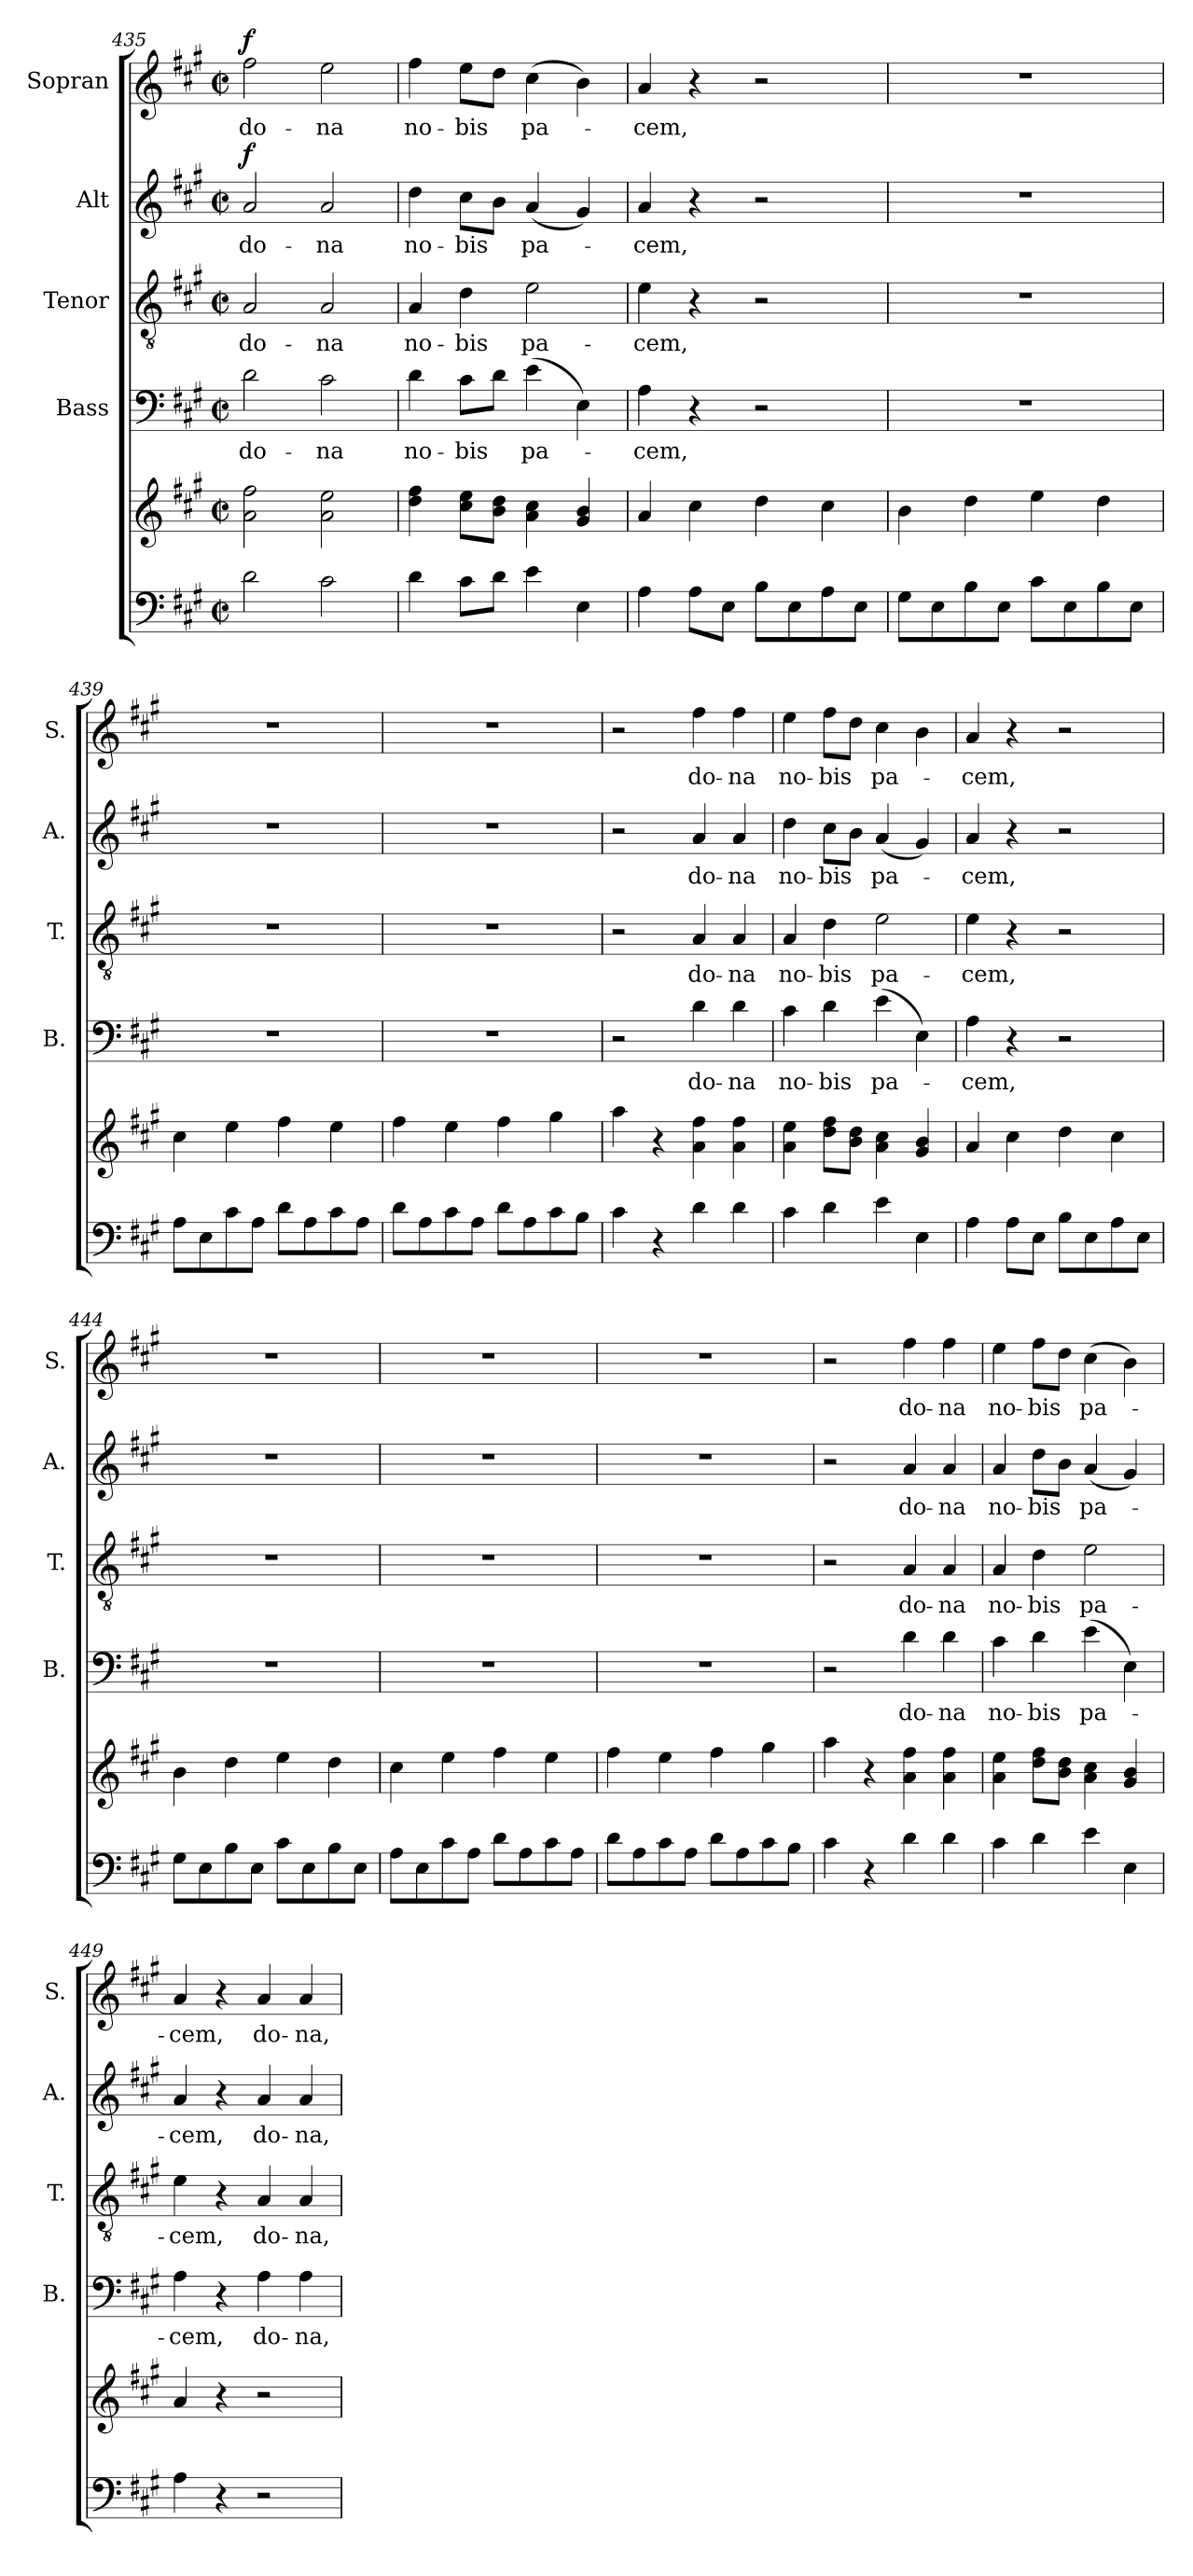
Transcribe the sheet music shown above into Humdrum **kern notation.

**kern	**kern	**kern	**text	**kern	**text	**kern	**text	**dynam	**kern	**text	**dynam
*part5	*part5	*part4	*part4	*part3	*part3	*part2	*part2	*part2	*part1	*part1	*part1
*staff6	*staff5	*staff4	*staff4	*staff3	*staff3	*staff2	*staff2	*staff2	*staff1	*staff1	*staff1
*	*	*I"Bass	*	*I"Tenor	*	*I"Alt	*	*	*I"Sopran	*	*
*	*	*I'B.	*	*I'T.	*	*I'A.	*	*	*I'S.	*	*
*clefF4	*clefG2	*clefF4	*	*clefGv2	*	*clefG2	*	*	*clefG2	*	*
*k[f#c#g#]	*k[f#c#g#]	*k[f#c#g#]	*	*k[f#c#g#]	*	*k[f#c#g#]	*	*	*k[f#c#g#]	*	*
*A:	*A:	*A:	*	*A:	*	*A:	*	*	*A:	*	*
*M2/2	*M2/2	*M2/2	*	*M2/2	*	*M2/2	*	*	*M2/2	*	*
*met(c|)	*met(c|)	*met(c|)	*	*met(c|)	*	*met(c|)	*	*	*met(c|)	*	*
=435	=435	=435	=435	=435	=435	=435	=435	=435	=435	=435	=435
!	!	!	!LO:LY:b	!	!LO:LY:b	!	!LO:LY:b	!LO:DY:a	!	!LO:LY:b	!LO:DY:a
2d\	2a\ 2ff#\	2d\	do-	2A/	do-	2a/	do-	f	2ff#\	do-	f
!	!	!	!LO:LY:b	!	!LO:LY:b	!	!LO:LY:b	!	!	!LO:LY:b	!
2c#\	2a\ 2ee\	2c#\	-na	2A/	-na	2a/	-na	.	2ee\	-na	.
=436	=436	=436	=436	=436	=436	=436	=436	=436	=436	=436	=436
!	!	!	!LO:LY:b	!	!LO:LY:b	!	!LO:LY:b	!	!	!LO:LY:b	!
4d\	4dd\ 4ff#\	4d\	no-	4A/	no-	4dd\	no-	.	4ff#\	no-	.
!	!	!	!LO:LY:b	!	!LO:LY:b	!	!LO:LY:b	!	!	!LO:LY:b	!
8c#\L	8cc#\ 8ee\L	8c#\L	-bis	4d\	-bis	8cc#\L	-bis	.	8ee\L	-bis	.
8d\J	8b\ 8dd\J	8d\J	.	.	.	8b\J	.	.	8dd\J	.	.
!	!	!	!LO:LY:b	!	!LO:LY:b	!	!LO:LY:b	!	!	!LO:LY:b	!
4e\	4a\ 4cc#\	(>4e\	pa-	2e\	pa-	(<4a/	pa-	.	(>4cc#\	pa-	.
4E\	4g#/ 4b/	4E\)	.	.	.	4g#/)	.	.	4b\)	.	.
=437	=437	=437	=437	=437	=437	=437	=437	=437	=437	=437	=437
!	!	!	!LO:LY:b	!	!LO:LY:b	!	!LO:LY:b	!	!	!LO:LY:b	!
4A\	4a/	4A\	-cem,	4e\	-cem,	4a/	-cem,	.	4a/	-cem,	.
8A\L	4cc#\	4r	.	4r	.	4r	.	.	4r	.	.
8E\J	.	.	.	.	.	.	.	.	.	.	.
8B\L	4dd\	2r	.	2r	.	2r	.	.	2r	.	.
8E\	.	.	.	.	.	.	.	.	.	.	.
8A\	4cc#\	.	.	.	.	.	.	.	.	.	.
8E\J	.	.	.	.	.	.	.	.	.	.	.
=438	=438	=438	=438	=438	=438	=438	=438	=438	=438	=438	=438
8G#\L	4b\	1r	.	1r	.	1r	.	.	1r	.	.
8E\	.	.	.	.	.	.	.	.	.	.	.
8B\	4dd\	.	.	.	.	.	.	.	.	.	.
8E\J	.	.	.	.	.	.	.	.	.	.	.
8c#\L	4ee\	.	.	.	.	.	.	.	.	.	.
8E\	.	.	.	.	.	.	.	.	.	.	.
8B\	4dd\	.	.	.	.	.	.	.	.	.	.
8E\J	.	.	.	.	.	.	.	.	.	.	.
!!LO:LB:g=z
=439	=439	=439	=439	=439	=439	=439	=439	=439	=439	=439	=439
8A\L	4cc#\	1r	.	1r	.	1r	.	.	1r	.	.
8E\	.	.	.	.	.	.	.	.	.	.	.
8c#\	4ee\	.	.	.	.	.	.	.	.	.	.
8A\J	.	.	.	.	.	.	.	.	.	.	.
8d\L	4ff#\	.	.	.	.	.	.	.	.	.	.
8A\	.	.	.	.	.	.	.	.	.	.	.
8c#\	4ee\	.	.	.	.	.	.	.	.	.	.
8A\J	.	.	.	.	.	.	.	.	.	.	.
=440	=440	=440	=440	=440	=440	=440	=440	=440	=440	=440	=440
8d\L	4ff#\	1r	.	1r	.	1r	.	.	1r	.	.
8A\	.	.	.	.	.	.	.	.	.	.	.
8c#\	4ee\	.	.	.	.	.	.	.	.	.	.
8A\J	.	.	.	.	.	.	.	.	.	.	.
8d\L	4ff#\	.	.	.	.	.	.	.	.	.	.
8A\	.	.	.	.	.	.	.	.	.	.	.
8c#\	4gg#\	.	.	.	.	.	.	.	.	.	.
8B\J	.	.	.	.	.	.	.	.	.	.	.
=441	=441	=441	=441	=441	=441	=441	=441	=441	=441	=441	=441
4c#\	4aa\	2r	.	2r	.	2r	.	.	2r	.	.
4r	4r	.	.	.	.	.	.	.	.	.	.
!	!	!	!LO:LY:b	!	!LO:LY:b	!	!LO:LY:b	!	!	!LO:LY:b	!
4d\	4a\ 4ff#\	4d\	do-	4A/	do-	4a/	do-	.	4ff#\	do-	.
!	!	!	!LO:LY:b	!	!LO:LY:b	!	!LO:LY:b	!	!	!LO:LY:b	!
4d\	4a\ 4ff#\	4d\	-na	4A/	-na	4a/	-na	.	4ff#\	-na	.
=442	=442	=442	=442	=442	=442	=442	=442	=442	=442	=442	=442
!	!	!	!LO:LY:b	!	!LO:LY:b	!	!LO:LY:b	!	!	!LO:LY:b	!
4c#\	4a\ 4ee\	4c#\	no-	4A/	no-	4dd\	no-	.	4ee\	no-	.
!	!	!	!LO:LY:b	!	!LO:LY:b	!	!LO:LY:b	!	!	!LO:LY:b	!
4d\	8dd\ 8ff#\L	4d\	-bis	4d\	-bis	8cc#\L	-bis	.	8ff#\L	-bis	.
.	8b\ 8dd\J	.	.	.	.	8b\J	.	.	8dd\J	.	.
!	!	!	!LO:LY:b	!	!LO:LY:b	!	!LO:LY:b	!	!	!LO:LY:b	!
4e\	4a\ 4cc#\	(>4e\	pa-	2e\	pa-	(<4a/	pa-	.	(>4cc#\	pa-	.
4E\	4g#/ 4b/	4E\)	.	.	.	4g#/)	.	.	4b\	.	.
=443	=443	=443	=443	=443	=443	=443	=443	=443	=443	=443	=443
!	!	!	!LO:LY:b	!	!LO:LY:b	!	!LO:LY:b	!	!	!LO:LY:b	!
4A\	4a/	4A\	-cem,	4e\	-cem,	4a/	-cem,	.	4a/	-cem,	.
8A\L	4cc#\	4r	.	4r	.	4r	.	.	4r	.	.
8E\J	.	.	.	.	.	.	.	.	.	.	.
8B\L	4dd\	2r	.	2r	.	2r	.	.	2r	.	.
8E\	.	.	.	.	.	.	.	.	.	.	.
8A\	4cc#\	.	.	.	.	.	.	.	.	.	.
8E\J	.	.	.	.	.	.	.	.	.	.	.
!!LO:PB:g=z
=444	=444	=444	=444	=444	=444	=444	=444	=444	=444	=444	=444
8G#\L	4b\	1r	.	1r	.	1r	.	.	1r	.	.
8E\	.	.	.	.	.	.	.	.	.	.	.
8B\	4dd\	.	.	.	.	.	.	.	.	.	.
8E\J	.	.	.	.	.	.	.	.	.	.	.
8c#\L	4ee\	.	.	.	.	.	.	.	.	.	.
8E\	.	.	.	.	.	.	.	.	.	.	.
8B\	4dd\	.	.	.	.	.	.	.	.	.	.
8E\J	.	.	.	.	.	.	.	.	.	.	.
=445	=445	=445	=445	=445	=445	=445	=445	=445	=445	=445	=445
8A\L	4cc#\	1r	.	1r	.	1r	.	.	1r	.	.
8E\	.	.	.	.	.	.	.	.	.	.	.
8c#\	4ee\	.	.	.	.	.	.	.	.	.	.
8A\J	.	.	.	.	.	.	.	.	.	.	.
8d\L	4ff#\	.	.	.	.	.	.	.	.	.	.
8A\	.	.	.	.	.	.	.	.	.	.	.
8c#\	4ee\	.	.	.	.	.	.	.	.	.	.
8A\J	.	.	.	.	.	.	.	.	.	.	.
=446	=446	=446	=446	=446	=446	=446	=446	=446	=446	=446	=446
8d\L	4ff#\	1r	.	1r	.	1r	.	.	1r	.	.
8A\	.	.	.	.	.	.	.	.	.	.	.
8c#\	4ee\	.	.	.	.	.	.	.	.	.	.
8A\J	.	.	.	.	.	.	.	.	.	.	.
8d\L	4ff#\	.	.	.	.	.	.	.	.	.	.
8A\	.	.	.	.	.	.	.	.	.	.	.
8c#\	4gg#\	.	.	.	.	.	.	.	.	.	.
8B\J	.	.	.	.	.	.	.	.	.	.	.
=447	=447	=447	=447	=447	=447	=447	=447	=447	=447	=447	=447
4c#\	4aa\	2r	.	2r	.	2r	.	.	2r	.	.
4r	4r	.	.	.	.	.	.	.	.	.	.
!	!	!	!LO:LY:b	!	!LO:LY:b	!	!LO:LY:b	!	!	!LO:LY:b	!
4d\	4a\ 4ff#\	4d\	do-	4A/	do-	4a/	do-	.	4ff#\	do-	.
!	!	!	!LO:LY:b	!	!LO:LY:b	!	!LO:LY:b	!	!	!LO:LY:b	!
4d\	4a\ 4ff#\	4d\	-na	4A/	-na	4a/	-na	.	4ff#\	-na	.
=448	=448	=448	=448	=448	=448	=448	=448	=448	=448	=448	=448
!	!	!	!LO:LY:b	!	!LO:LY:b	!	!LO:LY:b	!	!	!LO:LY:b	!
4c#\	4a\ 4ee\	4c#\	no-	4A/	no-	4a/	no-	.	4ee\	no-	.
!	!	!	!LO:LY:b	!	!LO:LY:b	!	!LO:LY:b	!	!	!LO:LY:b	!
4d\	8dd\ 8ff#\L	4d\	-bis	4d\	-bis	8dd\L	-bis	.	8ff#\L	-bis	.
.	8b\ 8dd\J	.	.	.	.	8b\J	.	.	8dd\J	.	.
!	!	!	!LO:LY:b	!	!LO:LY:b	!	!LO:LY:b	!	!	!LO:LY:b	!
4e\	4a\ 4cc#\	(>4e\	pa-	2e\	pa-	(<4a/	pa-	.	(>4cc#\	pa-	.
4E\	4g#/ 4b/	4E\)	.	.	.	4g#/)	.	.	4b\)	.	.
!!LO:LB:g=z
=449	=449	=449	=449	=449	=449	=449	=449	=449	=449	=449	=449
!	!	!	!LO:LY:b	!	!LO:LY:b	!	!LO:LY:b	!	!	!LO:LY:b	!
4A\	4a/	4A\	-cem,	4e\	-cem,	4a/	-cem,	.	4a/	-cem,	.
4r	4r	4r	.	4r	.	4r	.	.	4r	.	.
!	!	!	!LO:LY:b	!	!LO:LY:b	!	!LO:LY:b	!	!	!LO:LY:b	!
2r	2r	4A\	do-	4A/	do-	4a/	do-	.	4a/	do-	.
!	!	!	!LO:LY:b	!	!LO:LY:b	!	!LO:LY:b	!	!	!LO:LY:b	!
.	.	4A\	-na,	4A/	-na,	4a/	-na,	.	4a/	-na,	.
=	=	=	=	=	=	=	=	=	=	=	=
*-	*-	*-	*-	*-	*-	*-	*-	*-	*-	*-	*-
